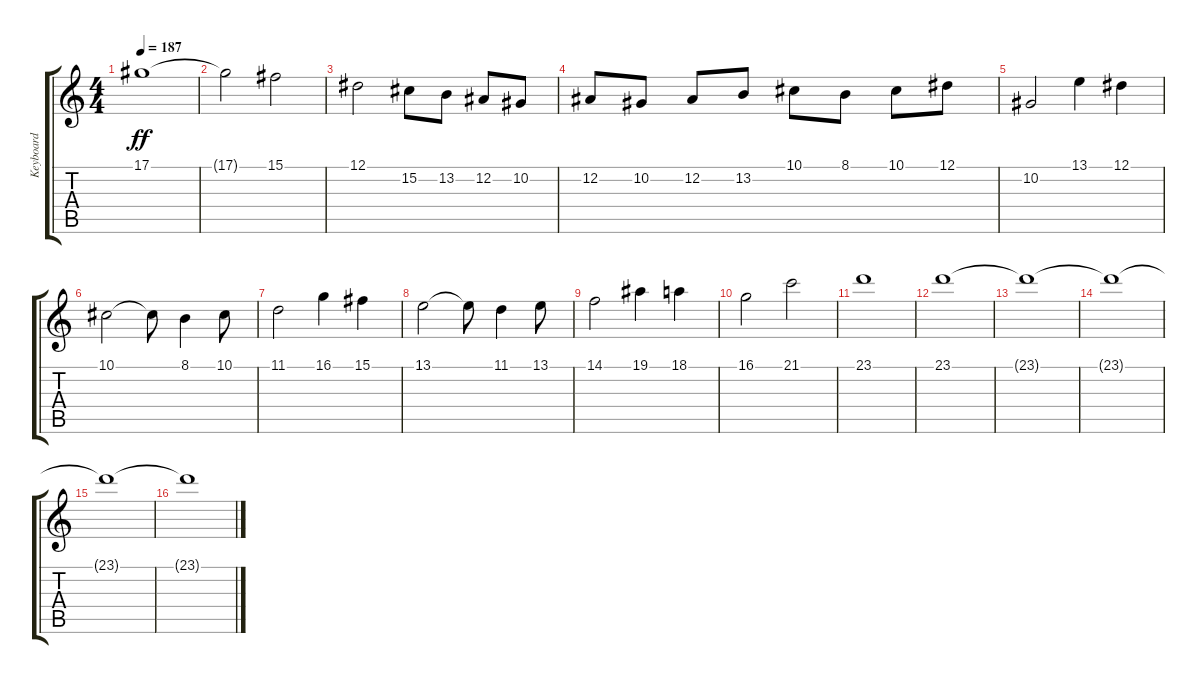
\track ("Keyboard" "Keyboard") {instrument acousticgrandpiano}
\staff {score tabs}
\tuning (Eb4 Bb3 Gb3 Db3 Ab2 Eb2) {hide}
\ts (4 4)
\tempo 187
\clef g2
\ks c
17.1.1{dy ff} |
17.1{t}.2 15.1.2 |
12.1.2 15.2.8 13.2.8 12.2.8 10.2.8 |
12.2.8 10.2.8 12.2.8 13.2.8 10.1.8 8.1.8 10.1.8 12.1.8 |
10.2.2 13.1.4 12.1.4 |
10.1.2 10.1{t}.8 8.1.4 10.1.8 |
11.1.2 16.1.4 15.1.4 |
13.1.2 13.1{t}.8 11.1.4 13.1.8 |
14.1.2 19.1.4 18.1.4 |
16.1.2 21.1.2 |
23.1.1 |
23.1.1 |
23.1{t}.1 |
23.1{t}.1 |
23.1{t}.1 |
23.1{t}.1
